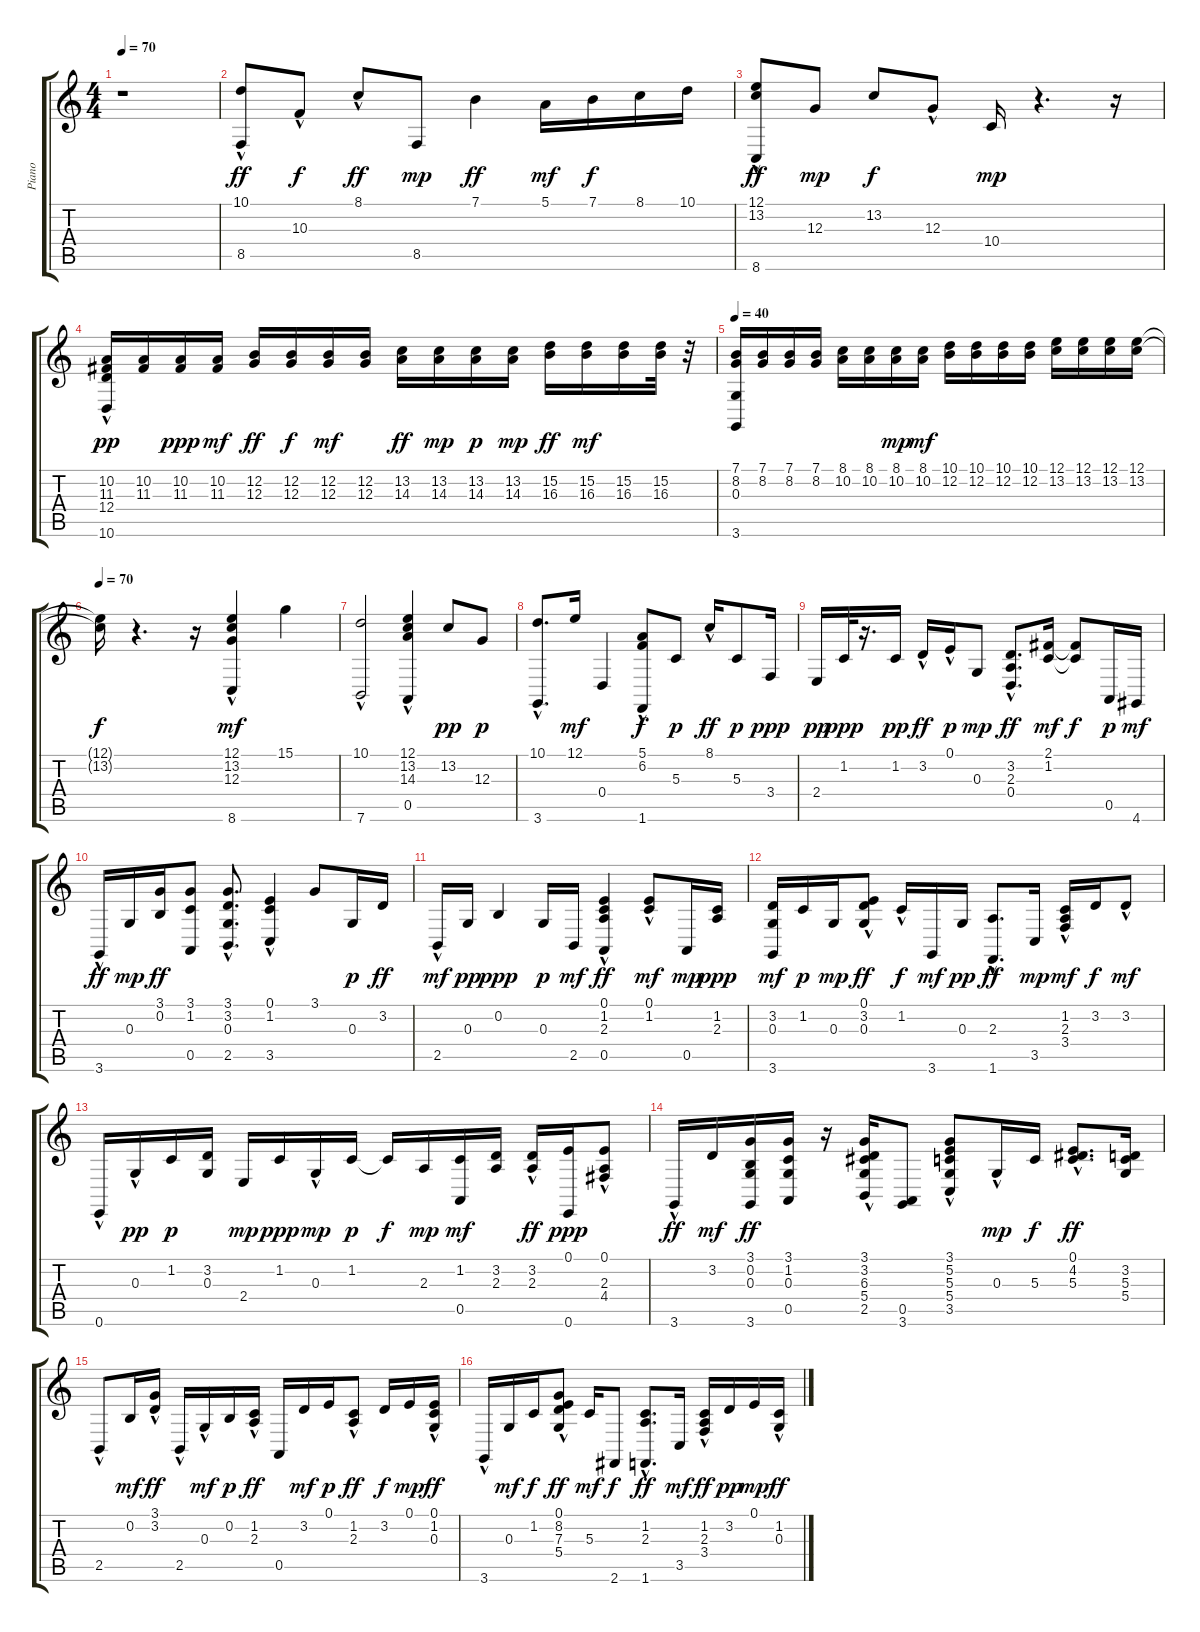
\track ("Piano" "Piano") {instrument acousticgrandpiano}
\staff {score tabs}
\tuning (E4 B3 G3 D3 A2 E2) {hide}
\ts (4 4)
\tempo 70
\clef g2
\ks c
r.1{dy ff instrument acousticgrandpiano} |
(10.1{hac} 8.5).8 10.3{hac}.8{dy f} 8.1{hac}.8{dy ff} 8.5.8{dy mp} 7.1.4{dy ff} 5.1.16{dy mf} 7.1.16{dy f} 8.1.16 10.1.16 |
(12.1 13.2 8.6{hac}).8{dy ff} 12.3.8{dy mp} 13.2.8{dy f} 12.3{hac}.8 10.4.16{dy mp} r.4{d} r.16 |
(10.2 11.3 12.4{hac} 10.6).16{dy pp} (10.2 11.3).16 (10.2 11.3).16{dy ppp} (10.2 11.3).16{dy mf} (12.2 12.3).16{dy ff} (12.2 12.3).16{dy f} (12.2 12.3).16{dy mf} (12.2 12.3).16 (13.2 14.3).16{dy ff} (13.2 14.3).16{dy mp} (13.2 14.3).16{dy p} (13.2 14.3).16{dy mp} (15.2 16.3).16{dy ff} (15.2 16.3).16{dy mf} (15.2 16.3).16 (15.2 16.3).32 r.32 |
\tempo 40
(7.1 8.2 0.3 3.6).16 (7.1 8.2).16 (7.1 8.2).16 (7.1 8.2).16 (8.1 10.2).16 (8.1 10.2).16 (8.1 10.2).16{dy mp} (8.1 10.2).16{dy mf} (10.1 12.2).16 (10.1 12.2).16 (10.1 12.2).16 (10.1 12.2).16 (12.1 13.2).16 (12.1 13.2).16 (12.1 13.2).16 (12.1 13.2).16 |
\tempo 70
(12.1{t} 13.2{t}).16{dy f} r.4{d} r.16 (12.1 13.2{hac} 12.3{hac} 8.6{hac}).4{dy mf} 15.1.4 |
(10.1 7.6{hac}).2 (12.1{hac} 13.2{hac} 14.3 0.5{hac}).4 13.2.8{dy pp} 12.3.8{dy p} |
(10.1 3.6{hac}).8{d} 12.1.16{dy mf} 0.4.4 (5.1 6.2{hac} 1.6).8{dy f} 5.3.8{dy p} 8.1{hac}.16{dy ff} 5.3.8{dy p} 3.4.16{dy ppp} |
2.4.16{dy pp} 1.2.32{dy ppp} r.16{d} 1.2.16{dy pp} 3.2{hac}.16{dy ff} 0.1{hac}.16{dy p} 0.3.8{dy mp} (3.2 2.3{hac} 0.4).8{d dy ff} (2.1 1.2).16{dy mf} (2.1{t} 1.2{t}).8{dy f} 0.5.16{dy p} 4.6.16{dy mf} |
3.6{hac}.16{dy ff} 0.3.16{dy mp} (3.1 0.2).16{dy ff} (3.1 1.2 0.5).8 (3.1{hac} 3.2{hac} 0.3 2.5).8{d} (0.1{hac} 1.2{hac} 3.5).4 3.1.8 0.3.16{dy p} 3.2.16{dy ff} |
2.5{hac}.16{dy mf} 0.3.16{dy pp} 0.2.4{dy ppp} 0.3.16{dy p} 2.5.16{dy mf} (0.1{hac} 1.2 2.3 0.5).4{dy ff} (0.1{hac} 1.2).8{dy mf} 0.5.16{dy mp} (1.2 2.3).16{dy ppp} |
(3.2 0.3 3.6).16{dy mf} 1.2.16{dy p} 0.3.16{dy mp} (0.1 3.2{hac} 0.3).8{dy ff} 1.2{hac}.16{dy f} 3.6.16{dy mf} 0.3.16{dy pp} (2.3 1.6{hac}).8{d dy ff} 3.5.16{dy mp} (1.2 2.3{hac} 3.4{hac}).16{dy mf} 3.2.16{dy f} 3.2{hac}.8{dy mf} |
0.6{hac}.16 0.3{hac}.16{dy pp} 1.2.16{dy p} (3.2 0.3).16 2.4.16{dy mp} 1.2.16{dy ppp} 0.3{hac}.16{dy mp} 1.2.16{dy p} 1.2{t}.16{dy f} 2.3.16{dy mp} (1.2 0.5).16{dy mf} (3.2 2.3).16 (3.2 2.3{hac}).16{dy ff} (0.1 0.6).16{dy ppp} (0.1 2.3{hac} 4.4{hac}).8 |
3.6{hac}.16{dy ff} 3.2.16{dy mf} (3.1 0.2 0.3 3.6).16{dy ff} (3.1 1.2 0.3 0.5).16 r.16 (3.1 3.2{hac} 6.3 5.4 2.5{hac}).16 (0.5 3.6).8 (3.1 5.2 5.3 5.4{hac} 3.5).8 0.3{hac}.16{dy mp} 5.3.16{dy f} (0.1{hac} 4.2 5.3{hac}).8{d dy ff} (3.2 5.3 5.4).16 |
2.5{hac}.8 0.2.16{dy mf} (3.1{hac} 3.2{hac}).16{dy ff} 2.5{hac}.16 0.3{hac}.16{dy mf} 0.2.16{dy p} (1.2{hac} 2.3{hac}).16{dy ff} 0.5.16 3.2.16{dy mf} 0.1.16{dy p} (1.2{hac} 2.3{hac}).8{dy ff} 3.2.16{dy f} 0.1.16{dy mp} (0.1{hac} 1.2 0.3{hac}).16{dy ff} |
3.6{hac}.16 0.3.16{dy mf} 1.2.16{dy f} (0.1 8.2{hac} 7.3 5.4).8{dy ff} 5.3.16{dy mf} 2.6.8{dy f} (1.2{hac} 2.3{hac} 1.6{hac}).8{d dy ff} 3.5.16{dy mf} (1.2 2.3 3.4{hac}).16{dy ff} 3.2.16{dy pp} 0.1.16{dy mp} (1.2 0.3{hac}).16{dy ff}
